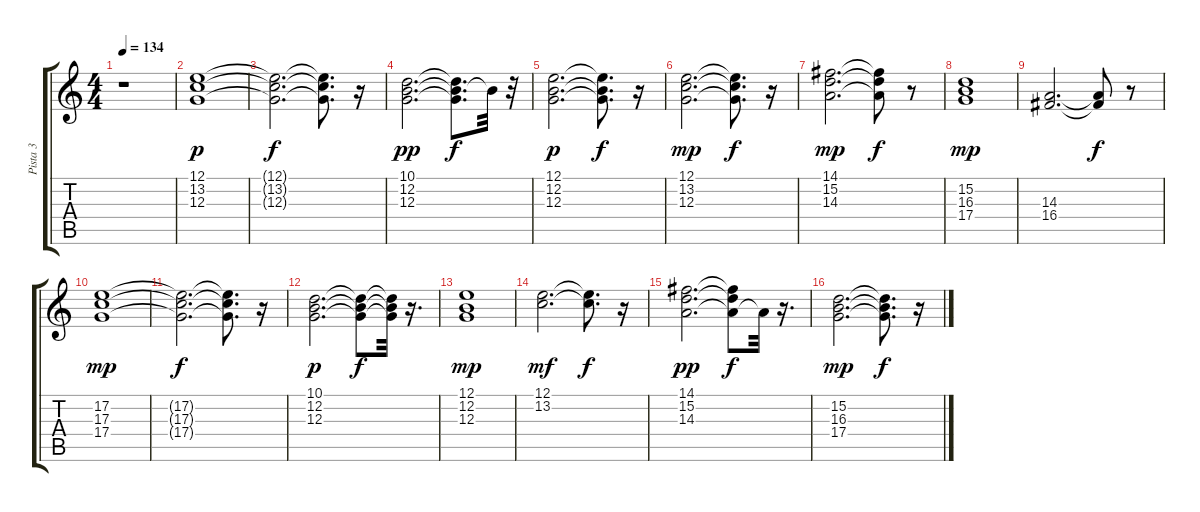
\track ("Pista 3" "Pista 3") {instrument percussiveorgan}
\staff {score tabs}
\tuning (E4 B3 G3 D3 A2 E2) {hide}
\ts (4 4)
\tempo 134
\clef g2
\ks c
r.1{dy ff} |
(12.1 13.2 12.3).1{dy p} |
(12.1{t} 13.2{t} 12.3{t}).2{d dy f} (12.1{t} 13.2{t} 12.3{t}).8{d} r.16 |
(10.1 12.2 12.3).2{d dy pp} (10.1{t} 12.2{t} 12.3{t}).8{d dy f} 12.2{t}.32 r.32 |
(12.1 12.2 12.3).2{d dy p} (12.1{t} 12.2{t} 12.3{t}).8{d dy f} r.16 |
(12.1 13.2 12.3).2{d dy mp} (12.1{t} 13.2{t} 12.3{t}).8{d dy f} r.16 |
(14.1 15.2 14.3).2{d dy mp} (14.1{t} 15.2{t} 14.3{t}).8{dy f} r.8 |
(15.2 16.3 17.4).1{dy mp} |
(14.3 16.4).2{d} (14.3{t} 16.4{t}).8{dy f} r.8 |
(17.2 17.3 17.4).1{dy mp} |
(17.2{t} 17.3{t} 17.4{t}).2{d dy f} (17.2{t} 17.3{t} 17.4{t}).8{d} r.16 |
(10.1 12.2 12.3).2{d dy p} (10.1{t} 12.2{t} 12.3{t}).8{dy f} (10.1{t} 12.2{t} 12.3{t}).32 r.16{d} |
(12.1 12.2 12.3).1{dy mp} |
(12.1 13.2).2{d dy mf} (12.1{t} 13.2{t}).8{d dy f} r.16 |
(14.1 15.2 14.3).2{d dy pp} (14.1{t} 15.2{t} 14.3{t}).8{dy f} 14.3{t}.32 r.16{d} |
(15.2 16.3 17.4).2{d dy mp} (15.2{t} 16.3{t} 17.4{t}).8{d dy f} r.16
